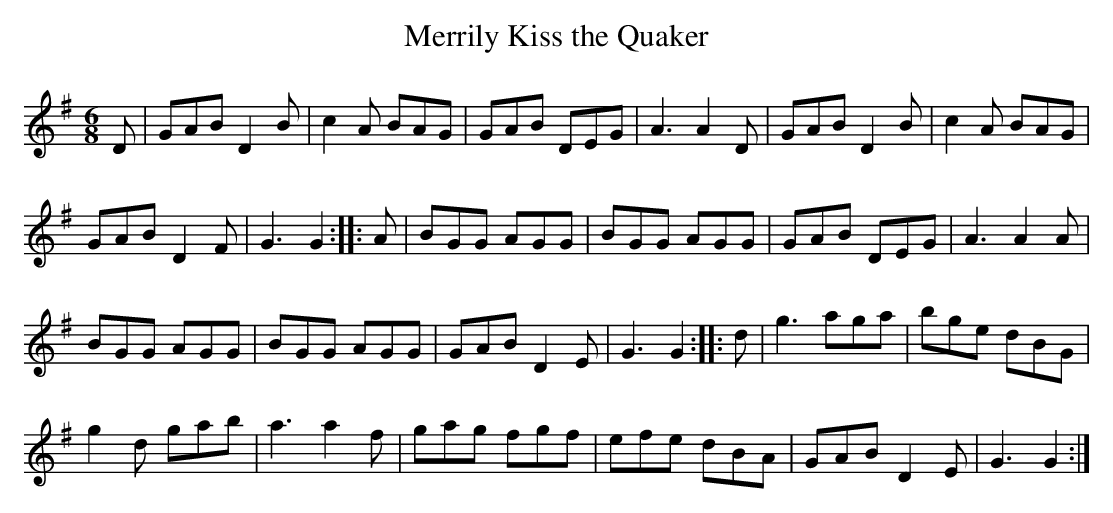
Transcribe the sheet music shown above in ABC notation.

X:1
T:Merrily Kiss the Quaker
M:6/8
K:G
D | GAB D2B | c2A BAG | GAB DEG | A3 A2D | GAB D2B | c2A BAG |
GAB D2F | G3 G2 :: A | BGG AGG | BGG AGG | GAB DEG | A3 A2A |
BGG AGG | BGG AGG | GAB D2E | G3 G2 :: d | g3 aga | bge dBG |
g2d gab | a3 a2f | gag fgf | efe dBA | GAB D2E | G3 G2:|
